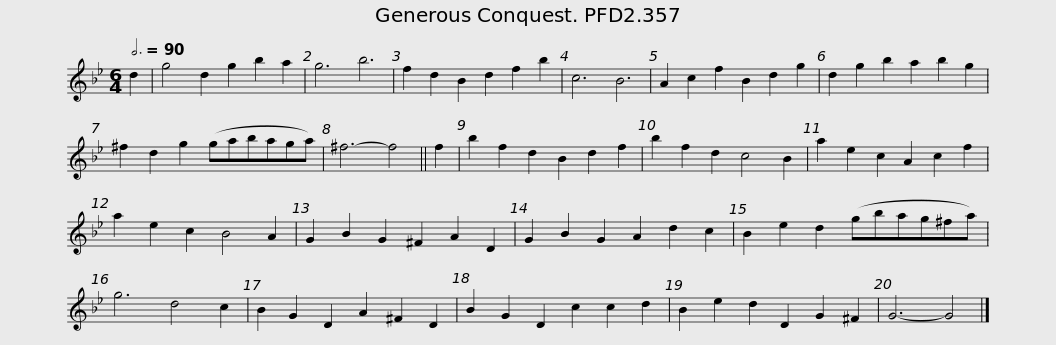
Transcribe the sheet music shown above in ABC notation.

X:1
L:1/8
Q:3/4=90
M:6/4
I:linebreak $
K:Gmin
V:1 treble
V:1
 d2 | g4 d2 g2 b2 a2 | g6 b6 | f2 d2 B2 d2 f2 b2 | c6 B6 | %5
 A2 c2 f2 B2 d2 g2 | d2 g2 b2 a2 b2 g2 |$ ^f2 d2 g2 (gabaga) | ^f6- f4 || f2 | %10
 b2 f2 d2 B2 d2 f2 | b2 f2 d2 c4 B2 | a2 e2 c2 A2 c2 f2 | a2 e2 c2 B4 A2 |$ G2 B2 G2 ^F2 A2 D2 | %15
 G2 B2 G2 A2 d2 c2 | B2 e2 d2 (gbag^fa) | g6 d4 c2 | B2 G2 D2 A2 ^F2 D2 | B2 G2 D2 c2 c2 d2 |$ %20
 B2 e2 d2 D2 G2 ^F2 | G6- G4 |] %22
